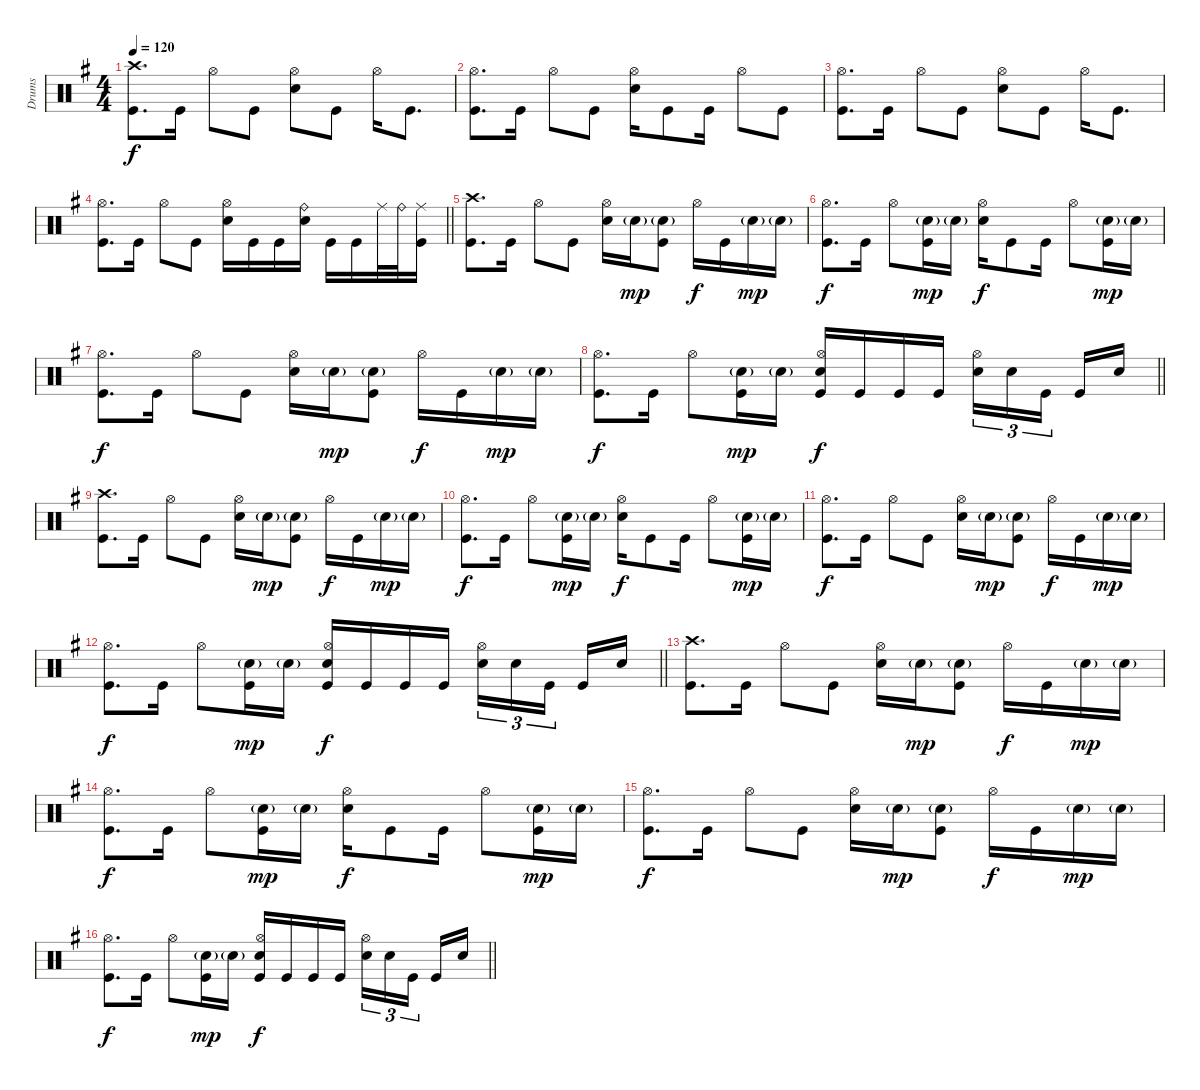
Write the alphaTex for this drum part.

\track ("Drums" "Drums") {instrument percussion}
\staff
\articulation defaults
\ts (4 4)
\tempo 120
\clef neutral
\ks eminor
("Crash high (hit)" "Kick (hit)").8{d dy f} "Kick (hit)".16 "Hi-Hat (open)".8 "Kick (hit)".8 ("Hi-Hat (open)" "Electric Snare (hit)").8 "Kick (hit)".8 "Hi-Hat (open)".16 "Kick (hit)".8{d} |
("Hi-Hat (open)" "Kick (hit)").8{d} "Kick (hit)".16 "Hi-Hat (open)".8 "Kick (hit)".8 ("Hi-Hat (open)" "Electric Snare (hit)").16 "Kick (hit)".8 "Kick (hit)".16 "Hi-Hat (open)".8 "Kick (hit)".8 |
("Hi-Hat (open)" "Kick (hit)").8{d} "Kick (hit)".16 "Hi-Hat (open)".8 "Kick (hit)".8 ("Hi-Hat (open)" "Electric Snare (hit)").8 "Kick (hit)".8 "Hi-Hat (open)".16 "Kick (hit)".8{d} |
\barLineRight lightlight
("Hi-Hat (open)" "Kick (hit)").8{d} "Kick (hit)".16 "Hi-Hat (open)".8 "Kick (hit)".8 ("Hi-Hat (open)" "Electric Snare (hit)").16 "Kick (hit)".16 "Kick (hit)".16 ("Ride (bell)" "Electric Snare (hit)").16 "Kick (hit)".16 "Kick (hit)".16 "Ride (middle)".32 "Ride (bell)".32 ("Ride (middle)" "Kick (hit)").16 |
\section ("" "")
("Crash high (hit)" "Kick (hit)").8{d} "Kick (hit)".16 "Hi-Hat (open)".8 "Kick (hit)".8 ("Hi-Hat (open)" "Electric Snare (hit)").16 "Electric Snare (hit)"{g}.16{dy mp} ("Electric Snare (hit)"{g} "Kick (hit)").8 "Hi-Hat (open)".16{dy f} "Kick (hit)".16 "Electric Snare (hit)"{g}.16{dy mp} "Electric Snare (hit)"{g}.16 |
("Hi-Hat (open)" "Kick (hit)").8{d dy f} "Kick (hit)".16 "Hi-Hat (open)".8 ("Electric Snare (hit)"{g} "Kick (hit)").16{dy mp} "Electric Snare (hit)"{g}.16 ("Hi-Hat (open)" "Electric Snare (hit)").16{dy f} "Kick (hit)".8 "Kick (hit)".16 "Hi-Hat (open)".8 ("Electric Snare (hit)"{g} "Kick (hit)").16{dy mp} "Electric Snare (hit)"{g}.16 |
("Hi-Hat (open)" "Kick (hit)").8{d dy f} "Kick (hit)".16 "Hi-Hat (open)".8 "Kick (hit)".8 ("Hi-Hat (open)" "Electric Snare (hit)").16 "Electric Snare (hit)"{g}.16{dy mp} ("Electric Snare (hit)"{g} "Kick (hit)").8 "Hi-Hat (open)".16{dy f} "Kick (hit)".16 "Electric Snare (hit)"{g}.16{dy mp} "Electric Snare (hit)"{g}.16 |
\barLineRight lightlight
("Hi-Hat (open)" "Kick (hit)").8{d dy f} "Kick (hit)".16 "Hi-Hat (open)".8 ("Electric Snare (hit)"{g} "Kick (hit)").16{dy mp} "Electric Snare (hit)"{g}.16 ("Hi-Hat (open)" "Electric Snare (hit)" "Kick (hit)").16{dy f} "Kick (hit)".16 "Kick (hit)".16 "Kick (hit)".16 ("Hi-Hat (open)" "Electric Snare (hit)").16{tu (3 2)} "Electric Snare (hit)".16{tu (3 2)} "Kick (hit)".16{tu (3 2) beam splitsecondary} "Kick (hit)".16 "Electric Snare (hit)".16 |
("Crash high (hit)" "Kick (hit)").8{d} "Kick (hit)".16 "Hi-Hat (open)".8 "Kick (hit)".8 ("Hi-Hat (open)" "Electric Snare (hit)").16 "Electric Snare (hit)"{g}.16{dy mp} ("Electric Snare (hit)"{g} "Kick (hit)").8 "Hi-Hat (open)".16{dy f} "Kick (hit)".16 "Electric Snare (hit)"{g}.16{dy mp} "Electric Snare (hit)"{g}.16 |
("Hi-Hat (open)" "Kick (hit)").8{d dy f} "Kick (hit)".16 "Hi-Hat (open)".8 ("Electric Snare (hit)"{g} "Kick (hit)").16{dy mp} "Electric Snare (hit)"{g}.16 ("Hi-Hat (open)" "Electric Snare (hit)").16{dy f} "Kick (hit)".8 "Kick (hit)".16 "Hi-Hat (open)".8 ("Electric Snare (hit)"{g} "Kick (hit)").16{dy mp} "Electric Snare (hit)"{g}.16 |
("Hi-Hat (open)" "Kick (hit)").8{d dy f} "Kick (hit)".16 "Hi-Hat (open)".8 "Kick (hit)".8 ("Hi-Hat (open)" "Electric Snare (hit)").16 "Electric Snare (hit)"{g}.16{dy mp} ("Electric Snare (hit)"{g} "Kick (hit)").8 "Hi-Hat (open)".16{dy f} "Kick (hit)".16 "Electric Snare (hit)"{g}.16{dy mp} "Electric Snare (hit)"{g}.16 |
\barLineRight lightlight
("Hi-Hat (open)" "Kick (hit)").8{d dy f} "Kick (hit)".16 "Hi-Hat (open)".8 ("Electric Snare (hit)"{g} "Kick (hit)").16{dy mp} "Electric Snare (hit)"{g}.16 ("Hi-Hat (open)" "Electric Snare (hit)" "Kick (hit)").16{dy f} "Kick (hit)".16 "Kick (hit)".16 "Kick (hit)".16 ("Hi-Hat (open)" "Electric Snare (hit)").16{tu (3 2)} "Electric Snare (hit)".16{tu (3 2)} "Kick (hit)".16{tu (3 2) beam splitsecondary} "Kick (hit)".16 "Electric Snare (hit)".16 |
("Crash high (hit)" "Kick (hit)").8{d} "Kick (hit)".16 "Hi-Hat (open)".8 "Kick (hit)".8 ("Hi-Hat (open)" "Electric Snare (hit)").16 "Electric Snare (hit)"{g}.16{dy mp} ("Electric Snare (hit)"{g} "Kick (hit)").8 "Hi-Hat (open)".16{dy f} "Kick (hit)".16 "Electric Snare (hit)"{g}.16{dy mp} "Electric Snare (hit)"{g}.16 |
("Hi-Hat (open)" "Kick (hit)").8{d dy f} "Kick (hit)".16 "Hi-Hat (open)".8 ("Electric Snare (hit)"{g} "Kick (hit)").16{dy mp} "Electric Snare (hit)"{g}.16 ("Hi-Hat (open)" "Electric Snare (hit)").16{dy f} "Kick (hit)".8 "Kick (hit)".16 "Hi-Hat (open)".8 ("Electric Snare (hit)"{g} "Kick (hit)").16{dy mp} "Electric Snare (hit)"{g}.16 |
("Hi-Hat (open)" "Kick (hit)").8{d dy f} "Kick (hit)".16 "Hi-Hat (open)".8 "Kick (hit)".8 ("Hi-Hat (open)" "Electric Snare (hit)").16 "Electric Snare (hit)"{g}.16{dy mp} ("Electric Snare (hit)"{g} "Kick (hit)").8 "Hi-Hat (open)".16{dy f} "Kick (hit)".16 "Electric Snare (hit)"{g}.16{dy mp} "Electric Snare (hit)"{g}.16 |
\barLineRight lightlight
("Hi-Hat (open)" "Kick (hit)").8{d dy f} "Kick (hit)".16 "Hi-Hat (open)".8 ("Electric Snare (hit)"{g} "Kick (hit)").16{dy mp} "Electric Snare (hit)"{g}.16 ("Hi-Hat (open)" "Electric Snare (hit)" "Kick (hit)").16{dy f} "Kick (hit)".16 "Kick (hit)".16 "Kick (hit)".16 ("Hi-Hat (open)" "Electric Snare (hit)").16{tu (3 2)} "Electric Snare (hit)".16{tu (3 2)} "Kick (hit)".16{tu (3 2) beam splitsecondary} "Kick (hit)".16 "Electric Snare (hit)".16
